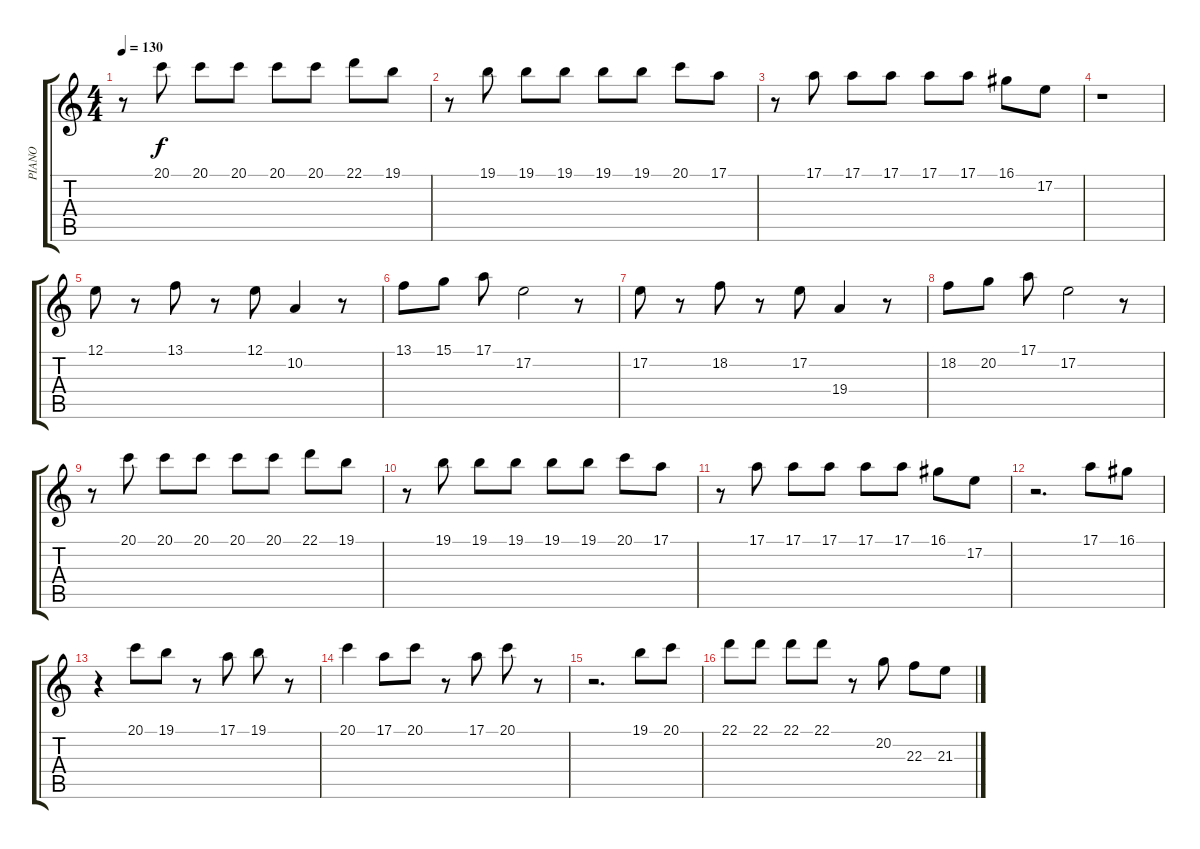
\track ("PIANO" "PIANO") {instrument brightacousticpiano}
\staff {score tabs}
\tuning (E4 B3 G3 D3 A2 E2) {hide}
\ts (4 4)
\tempo 130
\clef g2
\ks c
r.8{dy f} 20.1.8 20.1.8 20.1.8 20.1.8 20.1.8 22.1.8 19.1.8 |
r.8 19.1.8 19.1.8 19.1.8 19.1.8 19.1.8 20.1.8 17.1.8 |
r.8 17.1.8 17.1.8 17.1.8 17.1.8 17.1.8 16.1.8 17.2.8 |
r.1 |
12.1.8 r.8 13.1.8 r.8 12.1.8 10.2.4 r.8 |
13.1.8 15.1.8 17.1.8 17.2.2 r.8 |
17.2.8 r.8 18.2.8 r.8 17.2.8 19.4.4 r.8 |
18.2.8 20.2.8 17.1.8 17.2.2 r.8 |
r.8 20.1.8 20.1.8 20.1.8 20.1.8 20.1.8 22.1.8 19.1.8 |
r.8 19.1.8 19.1.8 19.1.8 19.1.8 19.1.8 20.1.8 17.1.8 |
r.8 17.1.8 17.1.8 17.1.8 17.1.8 17.1.8 16.1.8 17.2.8 |
r.2{d} 17.1.8 16.1.8 |
r.4 20.1.8 19.1.8 r.8 17.1.8 19.1.8 r.8 |
20.1.4 17.1.8 20.1.8 r.8 17.1.8 20.1.8 r.8 |
r.2{d} 19.1.8 20.1.8 |
22.1.8 22.1.8 22.1.8 22.1.8 r.8 20.2.8 22.3.8 21.3.8
